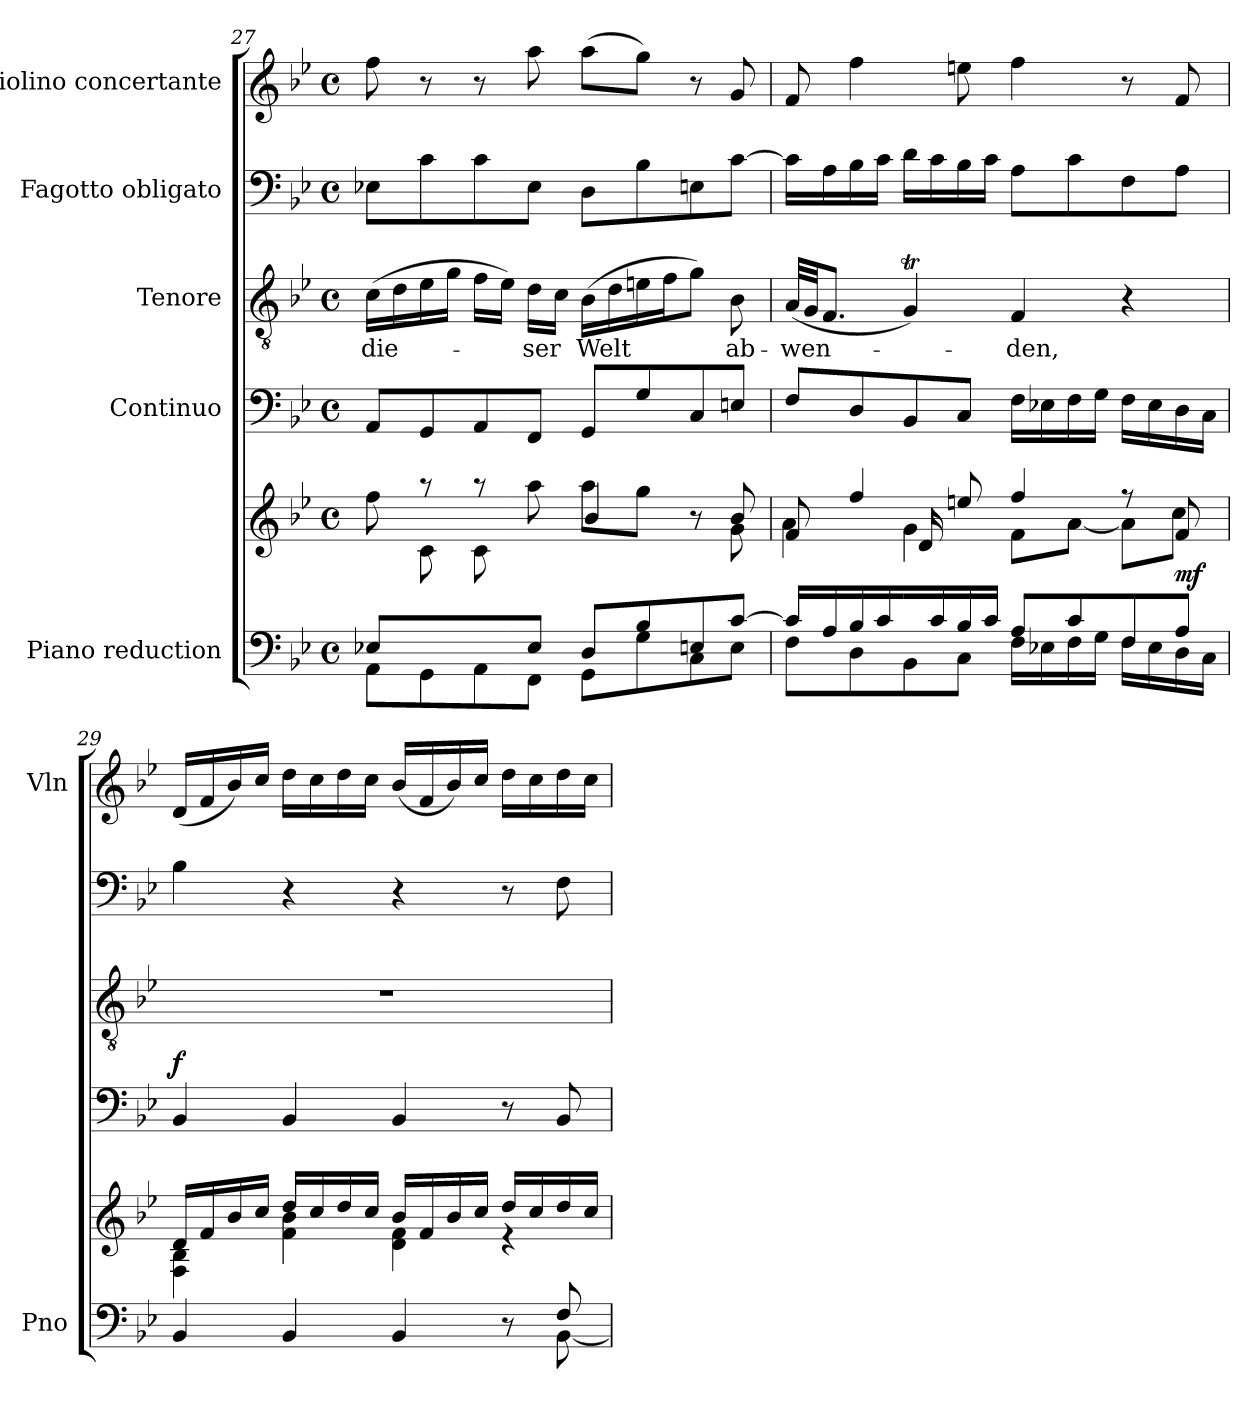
**kern	**kern	**dynam	**kern	**dynam	**kern	**text	**kern	**dynam	**kern	**dynam
*part5	*part5	*part5	*part4	*part4	*part3	*part3	*part2	*part2	*part1	*part1
*staff6	*staff5	*staff5/6	*staff4	*staff4	*staff3	*staff3	*staff2	*staff2	*staff1	*staff1
*I"Piano reduction	*	*	*I"Continuo	*	*I"Tenore	*	*I"Fagotto obligato	*	*I"Violino concertante	*
*I'Pno	*	*	*	*	*	*	*	*	*I'Vln	*
!!LO:LB:g=z
*clefF4	*clefG2	*	*clefF4	*	*clefGv2	*	*clefF4	*	*clefG2	*
*k[b-e-]	*k[b-e-]	*	*k[b-e-]	*	*k[b-e-]	*	*k[b-e-]	*	*k[b-e-]	*
*M4/4	*M4/4	*	*M4/4	*	*M4/4	*	*M4/4	*	*M4/4	*
*met(c)	*met(c)	*	*met(c)	*	*met(c)	*	*met(c)	*	*met(c)	*
=27	=27	=27	=27	=27	=27	=27	=27	=27	=27	=27
*^	*^	*	*	*	*	*	*	*	*	*
*	*	*	*^	*	*	*	*	*	*	*	*	*
!	!	!	!	!	!	!	!	!	!LO:LY:b	!	!	!	!
8E-X/L	8AA\L	8ff\	8ryy	8ryy	.	8AA/L	.	(16c\LL	die-	8E-X\L	.	8ff\	.
.	.	.	.	.	.	.	.	16d\	.	.	.	.	.
4ryy	8GG\	8r	8ryy	8c\	.	8GG/	.	16e-\	.	8c\	.	8r	.
.	.	.	.	.	.	.	.	16g\JJ	.	.	.	.	.
.	8AA\	8r	8ryy	8c\	.	8AA/	.	16f\LL	.	8c\	.	8r	.
.	.	.	.	.	.	.	.	16e-\JJ)	.	.	.	.	.
!	!	!	!	!	!	!	!	!	!LO:LY:b	!	!	!	!
8E-/J	8FF\J	8aa\	8ryy	2ryy	.	8FF/J	.	16d\LL	-ser	8E-\J	.	8aa\	.
.	.	.	.	.	.	.	.	16c\JJ	.	.	.	.	.
!	!	!	!	!	!	!	!	!	!LO:LY:b	!	!	!	!
8D/L	8GG\L	8aa\L	4b-/	.	.	8GG/L	.	(16B-\LL	Welt	8D\L	.	(8aa\L	.
.	.	.	.	.	.	.	.	16d\	.	.	.	.	.
8B-/	8G\	8gg\J	.	.	.	8G/	.	16en\	.	8B-\	.	8gg\J)	.
.	.	.	.	.	.	.	.	16f\J	.	.	.	.	.
8En/	8C\	8r	8ryy	.	.	8C/	.	8g\J)	.	8En\	.	8r	.
!	!	!	!	!	!	!	!	!	!LO:LY:b	!	!	!	!
[8c/J	8E\J	8b-/	8g\	8ryy	.	8En/J	.	8B-\	ab-	[8c\J	.	8g/	.
=28	=28	=28	=28	=28	=28	=28	=28	=28	=28	=28	=28	=28	=28
!	!	!	!	!	!	!	!	!	!LO:LY:b	!	!	!	!
16c/LL]	8F\L	8f/	4a\	4ryy	.	8F/L	.	(32A/LLL	-wen-	16c\LL]	.	8f/	.
.	.	.	.	.	.	.	.	32G/JJ	.	.	.	.	.
16A/	.	.	.	.	.	.	.	8.F/J	.	16A\	.	.	.
16B-/	8D\	4ff/	.	.	.	8D/	.	.	.	16B-\	.	4ff\	.
16c/JJ	.	.	.	.	.	.	.	.	.	16c\JJ	.	.	.
16ryy	8BB-\	.	4g\	16d/LL	.	8BB-/	.	4GT/)	.	16d\LL	.	.	.
16c/	.	.	.	2ryy	.	.	.	.	.	16c\	.	.	.
16B-/	8C\J	8een/	.	.	.	8C/J	.	.	.	16B-\	.	8een\	.
16c/JJ	.	.	.	.	.	.	.	.	.	16c\JJ	.	.	.
!	!	!	!	!	!	!	!	!	!LO:LY:b	!	!	!	!
8A/L	16F\LL	4ff/	8f\L	.	.	16F\LL	.	4F/	-den,	8A\L	.	4ff\	.
.	16E-X\	.	.	.	.	16E-X\	.	.	.	.	.	.	.
8c/	16F\	.	[>8a\J	.	.	16F\	.	.	.	8c\	.	.	.
.	16G\JJ	.	.	.	.	16G\JJ	.	.	.	.	.	.	.
8F/	16F\LL	8r	8a\L]	.	.	16F\LL	.	4r	.	8F\	.	8r	.
.	16E-\	.	.	8.ryy	.	16E-\	.	.	.	.	.	.	.
!	!	!	!	!	!LO:DY:b	!	!	!	!	!	!	!	!LO:DY:b
!	!	!	!	!	!	!	!	!	!	!	!	!	!LO:DY:n=1:b
!	!	!	!	!	!	!	!	!	!	!	!	!	!LO:DY:n=2:b
8A/J	16D\	8f/	8cc\J	.	mf	16D\	.	.	.	8A\J	.	8f/	other-dynamics f other-dynamics
.	16C\JJ	.	.	.	.	16C\JJ	.	.	.	.	.	.	.
*	*	*	*v	*v	*	*	*	*	*	*	*	*	*
=29	=29	=29	=29	=29	=29	=29	=29	=29	=29	=29	=29	=29
!	!	!	!	!	!	!LO:DY:a	!	!	!	!	!	!
4BB-/	4ryy	16d/LL	4F\ 4B-\	.	4BB-/	f	1r	.	4B-\	.	(16d/LL	.
.	.	16f/	.	.	.	.	.	.	.	.	16f/	.
.	.	16b-/	.	.	.	.	.	.	.	.	16b-/)	.
.	.	16cc/JJ	.	.	.	.	.	.	.	.	16cc/JJ	.
4BB-/	4ryy	16dd/LL	4f\ 4b-\	.	4BB-/	.	.	.	4r	.	16dd\LL	.
.	.	16cc/	.	.	.	.	.	.	.	.	16cc\	.
.	.	16dd/	.	.	.	.	.	.	.	.	16dd\	.
.	.	16cc/JJ	.	.	.	.	.	.	.	.	16cc\JJ	.
4BB-/	4ryy	16b-/LL	4d\ 4f\	.	4BB-/	.	.	.	4r	.	(16b-/LL	.
.	.	16f/	.	.	.	.	.	.	.	.	16f/	.
.	.	16b-/	.	.	.	.	.	.	.	.	16b-/)	.
.	.	16cc/JJ	.	.	.	.	.	.	.	.	16cc/JJ	.
8r	8ryy	16dd/LL	4r	.	8r	.	.	.	8r	.	16dd\LL	.
.	.	16cc/	.	.	.	.	.	.	.	.	16cc\	.
!	!	!	!	!	!	!	!	!	!	!LO:DY:b	!	!
!	!	!	!	!	!	!	!	!	!	!LO:DY:n=1:b	!	!
!	!	!	!	!	!	!	!	!	!	!LO:DY:n=2:b	!	!
8F/	[8BB-\	16dd/	.	.	8BB-/	.	.	.	8F\	other-dynamics f other-dynamics	16dd\	.
.	.	16cc/JJ	.	.	.	.	.	.	.	.	16cc\JJ	.
*v	*v	*	*	*	*	*	*	*	*	*	*	*
*	*v	*v	*	*	*	*	*	*	*	*	*
=	=	=	=	=	=	=	=	=	=	=
*-	*-	*-	*-	*-	*-	*-	*-	*-	*-	*-
